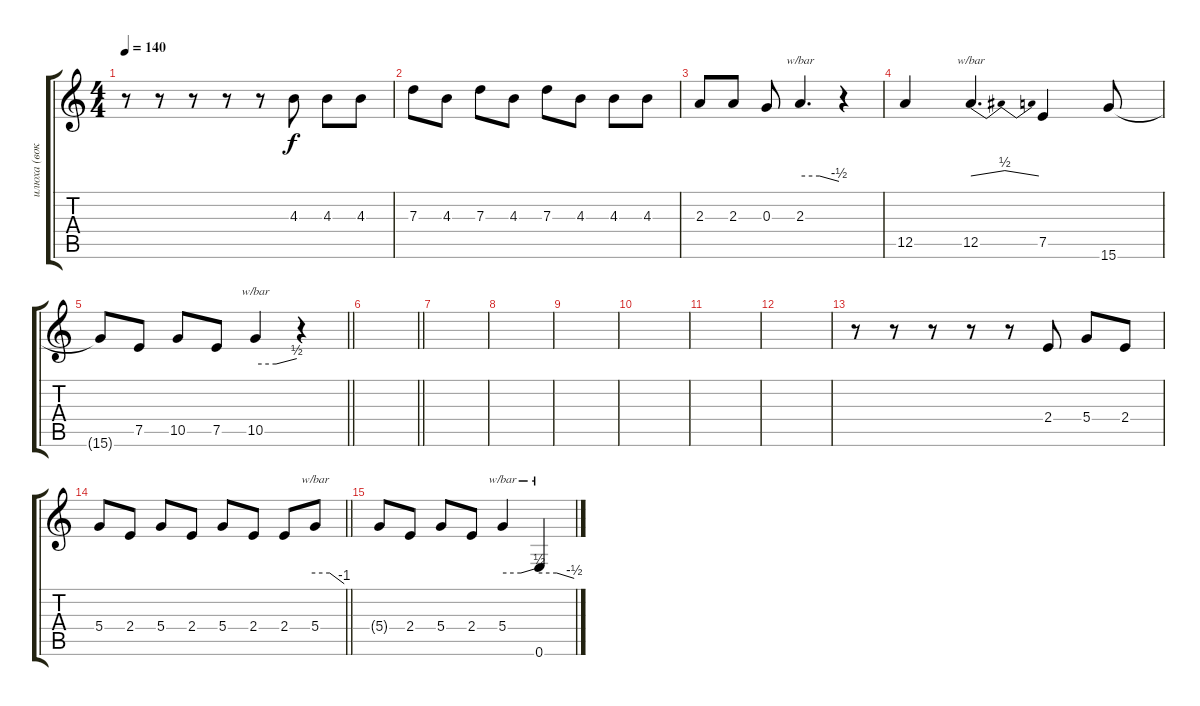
\track ("илюха (вокал)" "илюха (вок") {instrument slapbass1}
\staff {score tabs}
\tuning (E4 B3 G3 D3 A2 E2) {hide}
\ts (4 4)
\tempo 140
\clef g2
\ks c
r.8{dy f} r.8 r.8 r.8 r.8 4.3.8 4.3.8 4.3.8 |
7.3.8 4.3.8 7.3.8 4.3.8 7.3.8 4.3.8 4.3.8 4.3.8 |
2.3.8 2.3.8 0.3.8 2.3.4{d tbe (custom default 0 0 30 0 60 -2)} r.4 |
12.5.4 12.5.4{d tbe (dip default 0 0 30 2 60 0)} 7.5.4 15.6.8 |
\barLineRight lightlight
15.6{t}.8 7.5.8 10.5.8 7.5.8 10.5.4{tbe (custom default 0 0 30 0 60 2)} r.4 |
\barLineRight lightlight
|
|
|
|
|
|
|
r.8 r.8 r.8 r.8 r.8 2.4.8 5.4.8 2.4.8 |
\barLineRight lightlight
5.4.8 2.4.8 5.4.8 2.4.8 5.4.8 2.4.8 2.4.8 5.4.8{tbe (custom default 0 0 30 0 60 -4)} |
5.4{t}.8 2.4.8 5.4.8 2.4.8 5.4.4{tbe (custom default 0 0 30 0 60 2)} 0.6.4{tbe (custom default 0 0 30 0 60 -2)}
